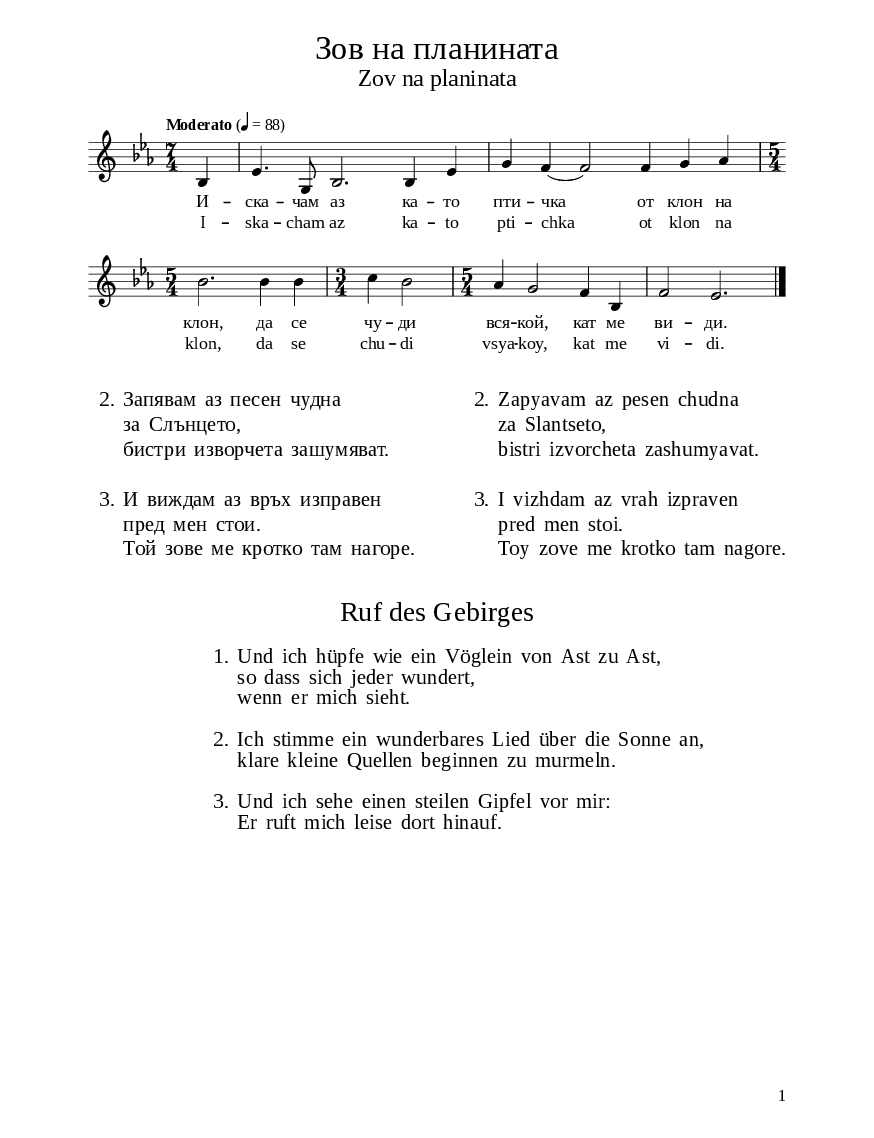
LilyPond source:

\version "2.24.0"

% include paper part and global functions
\include "include/globals.ily"

\bookpart {
  \include "include/bookpart-paper.ily"
  \score {
    \include "include/score-layout.ily"


    \new Voice \relative c' {

      \clef treble
      \key c \minor
      \time 7/4
      \tempoFunc "Moderato" 4 "88"
      \autoBeamOff
      \partial 4
      bes4 | % 1
      es4.  g,8  bes2.  bes4  es4 | % 2
      g4  f4 ~  f2  f4  g4
      as4 \break | % 3
      \time 5/4  | % 3
      bes2.  bes4  bes4 | % 4
      \time 3/4  | % 4
      c4  bes2 | % 5
      \time 5/4  | % 5
      as4  g2  f4  bes,4 | % 6
      f'2  es2. \bar "|."
    }

    \addlyrics {
      И -- ска -- чам аз ка -- то пти -- чка от клон на клон, да се чу -- ди вся -- кой, кат ме ви -- ди.
    }
    \addlyrics { I -- ska -- cham az ka -- to pti -- chka ot klon na klon, da se chu -- di vsya -- koy, kat me vi -- di.
    }

    \header {
      title = \titleFunc "Зов на планината" "Zov na planinata"
    }

    \midi{}

  } % score
   %\markup \dc-two "D.C.""con ripetizioni"

  \markup \fontsize #bgCoupletFontSize {
    \hspace #1
    \override #`(baseline-skip . ,bgCoupletBaselineSkip)
    \column {
      \line {  2. Запявам аз  песен чудна}
      \line {   "   "  за Слънцето,}
      \line {   "   "  бистри изворчета зашумяват.}
      \line {   "   " }
      \line {3. И виждам аз връх изправен}
      \line {   "   " пред мен стои.}
      \line {   "   " Той зове ме кротко там нагоре.}
    }

    \hspace #5
    \override #`(baseline-skip . ,bgCoupletBaselineSkip)
    \column {
      \line {  2. Zapyavam az  pesen chudna}
      \line {   "   "  za Slantseto,}
      \line {   "   "  bistri izvorcheta zashumyavat.}
      \line {   "   " }
      \line {3. I vizhdam az vrah izpraven}
      \line {   "   " pred men stoi.}
      \line {   "   " Toy zove me krotko tam nagore.}
    } %column
  } % markup

 
  

  % include foreign translation(s) of the song

  \markup \empty-two
  \version "2.24.1"

\markup \fill-line { \fontsize #deTitleFontSize "Ruf des Gebirges" }
\markup \null
\markup \null
\markup \fontsize #deCoupletFontSize {
  \hspace #12
  \override #`(baseline-skip . ,deCoupletBaselineSkip)

  \column {
    \line { 1. Und ich hüpfe wie ein Vöglein von Ast zu Ast, }

  \line {   "   "  so dass sich jeder wundert, }

   \line {   "   "  wenn er mich sieht.}
     \line { " "}

    \line { 2.  Ich stimme ein wunderbares Lied über die Sonne an,}

     \line {   "   "  klare kleine Quellen beginnen zu murmeln.}
    \line { " "}

    \line { 3. Und ich sehe einen steilen Gipfel vor mir:}

   \line {   "   "  Er ruft mich leise dort hinauf. }


  }


}


} % bookpart
